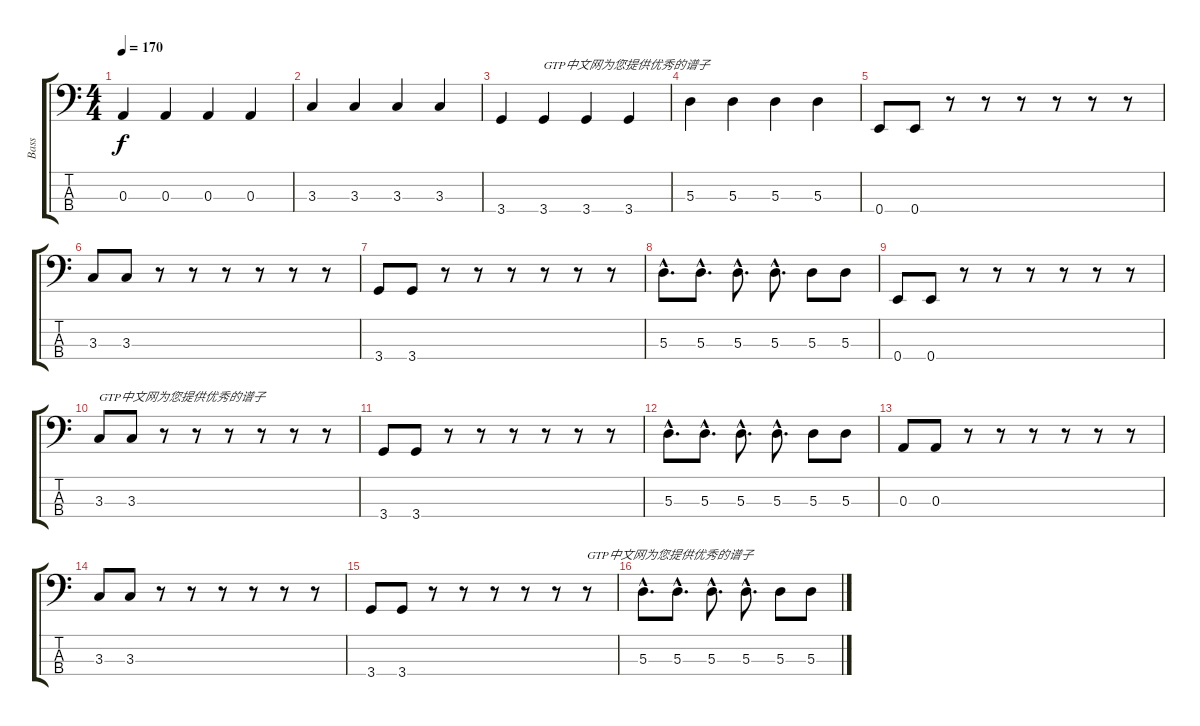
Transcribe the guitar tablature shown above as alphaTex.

\track ("Bass" "Bass") {instrument electricbassfinger}
\staff {score tabs}
\tuning (G2 D2 A1 E1) {hide}
\ts (4 4)
\tempo 170
\clef f4
\ks c
0.3.4{dy f} 0.3.4 0.3.4 0.3.4 |
3.3.4 3.3.4 3.3.4 3.3.4 |
3.4.4 3.4.4{txt "GTP中文网为您提供优秀的谱子"} 3.4.4 3.4.4 |
5.3.4 5.3.4 5.3.4 5.3.4 |
0.4.8 0.4.8 r.8 r.8 r.8 r.8 r.8 r.8 |
3.3.8 3.3.8 r.8 r.8 r.8 r.8 r.8 r.8 |
3.4.8 3.4.8 r.8 r.8 r.8 r.8 r.8 r.8 |
5.3{hac}.8{d} 5.3{hac}.8{d} 5.3{hac}.8{d} 5.3{hac}.8{d} 5.3.8 5.3.8 |
0.4.8 0.4.8 r.8 r.8 r.8 r.8 r.8 r.8 |
3.3.8{txt "GTP中文网为您提供优秀的谱子"} 3.3.8 r.8 r.8 r.8 r.8 r.8 r.8 |
3.4.8 3.4.8 r.8 r.8 r.8 r.8 r.8 r.8 |
5.3{hac}.8{d} 5.3{hac}.8{d} 5.3{hac}.8{d} 5.3{hac}.8{d} 5.3.8 5.3.8 |
0.3.8 0.3.8 r.8 r.8 r.8 r.8 r.8 r.8 |
3.3.8 3.3.8 r.8 r.8 r.8 r.8 r.8 r.8 |
3.4.8 3.4.8 r.8 r.8 r.8 r.8 r.8 r.8{txt "GTP中文网为您提供优秀的谱子"} |
5.3{hac}.8{d} 5.3{hac}.8{d} 5.3{hac}.8{d} 5.3{hac}.8{d} 5.3.8 5.3.8
